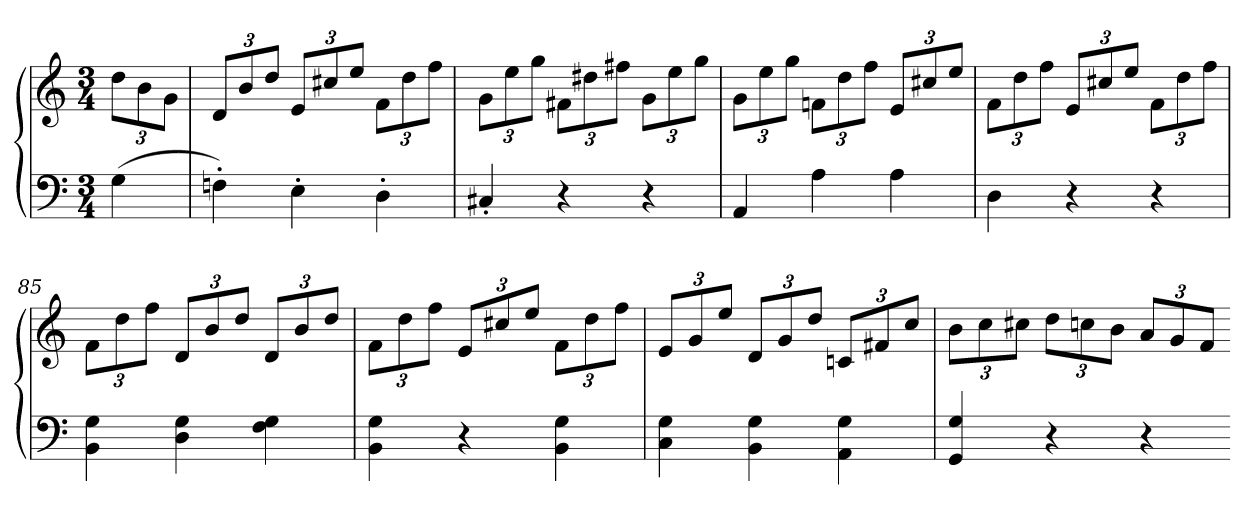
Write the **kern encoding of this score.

**kern	**kern
*part1	*part1
*staff2	*staff1
*clefF4	*clefG2
*k[]	*k[]
*C:	*C:
*M3/4	*M3/4
=	=
(4G	12ddL
.	12b
.	12gJ
=81	=81
4Fn')	12dL
.	12b
.	12ddJ
4E'	12eL
.	12cc#X
.	12eeJ
4D'	12fL
.	12dd
.	12ffJ
=82	=82
4C#X'	12gL
.	12ee
.	12ggJ
4r	12f#XL
.	12dd#X
.	12ff#XJ
4r	12gL
.	12ee
.	12ggJ
=83	=83
4AA	12gL
.	12ee
.	12ggJ
4A	12fnL
.	12dd
.	12ffJ
4A	12eL
.	12cc#X
.	12eeJ
=84	=84
4D	12fL
.	12dd
.	12ffJ
4r	12eL
.	12cc#X
.	12eeJ
4r	12fL
.	12dd
.	12ffJ
=85	=85
4BB 4G	12fL
.	12dd
.	12ffJ
4D 4G	12dL
.	12b
.	12ddJ
4F 4G	12dL
.	12b
.	12ddJ
=86	=86
4BB 4G	12fL
.	12dd
.	12ffJ
4r	12eL
.	12cc#X
.	12eeJ
4BB 4G	12fL
.	12dd
.	12ffJ
=87	=87
4C 4G	12eL
.	12g
.	12eeJ
4BB 4G	12dL
.	12g
.	12ddJ
4AA 4G	12cnL
.	12f#X
.	12ccJ
=88	=88
4GG 4G	12bL
.	12cc
.	12cc#XJ
4r	12ddL
.	12ccn
.	12bJ
4r	12aL
.	12g
.	12fJ
=-	=-
*-	*-
